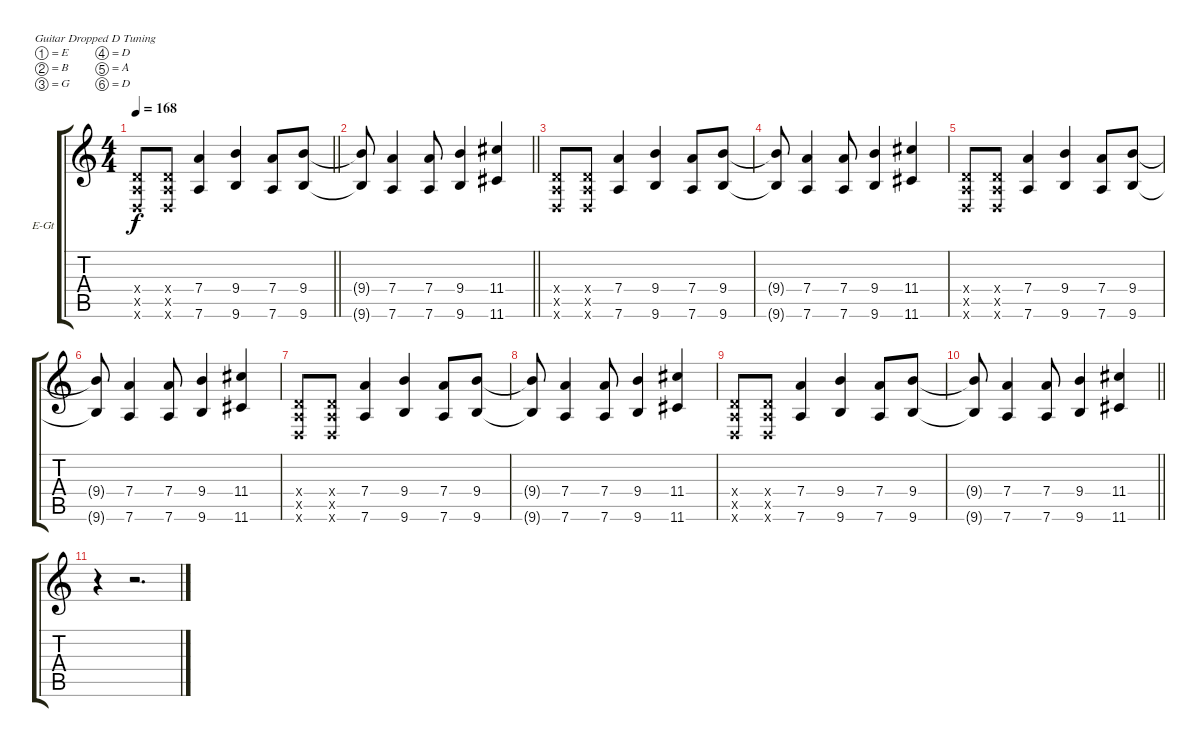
\bracketExtendMode groupsimilarinstruments
\firstSystemTrackNameOrientation horizontal
\otherSystemsTrackNameOrientation horizontal
\track ("Lead" "E-Gt") {instrument electricguitarclean}
\staff {score tabs}
\tuning (E4 B3 G3 D3 A2 D2)
\ts (4 4)
\tempo 168
\clef g2
\barLineRight lightlight
\ks c
(0.4{x} 0.5{x} 0.6{x}).8{dy f} (0.4{x} 0.5{x} 0.6{x}).8 (7.4 7.6).4 (9.4 9.6).4 (7.4 7.6).8 (9.4 9.6).8 |
\barLineRight lightlight
(9.4{t} 9.6{t}).8 (7.4 7.6).4 (7.4 7.6).8 (9.4 9.6).4 (11.4 11.6).4 |
\section ("" "")
(0.4{x} 0.5{x} 0.6{x}).8 (0.4{x} 0.5{x} 0.6{x}).8 (7.4 7.6).4 (9.4 9.6).4 (7.4 7.6).8 (9.4 9.6).8 |
(9.4{t} 9.6{t}).8 (7.4 7.6).4 (7.4 7.6).8 (9.4 9.6).4 (11.4 11.6).4 |
(0.4{x} 0.5{x} 0.6{x}).8 (0.4{x} 0.5{x} 0.6{x}).8 (7.4 7.6).4 (9.4 9.6).4 (7.4 7.6).8 (9.4 9.6).8 |
(9.4{t} 9.6{t}).8 (7.4 7.6).4 (7.4 7.6).8 (9.4 9.6).4 (11.4 11.6).4 |
(0.4{x} 0.5{x} 0.6{x}).8 (0.4{x} 0.5{x} 0.6{x}).8 (7.4 7.6).4 (9.4 9.6).4 (7.4 7.6).8 (9.4 9.6).8 |
(9.4{t} 9.6{t}).8 (7.4 7.6).4 (7.4 7.6).8 (9.4 9.6).4 (11.4 11.6).4 |
(0.4{x} 0.5{x} 0.6{x}).8 (0.4{x} 0.5{x} 0.6{x}).8 (7.4 7.6).4 (9.4 9.6).4 (7.4 7.6).8 (9.4 9.6).8 |
\barLineRight lightlight
(9.4{t} 9.6{t}).8 (7.4 7.6).4 (7.4 7.6).8 (9.4 9.6).4 (11.4 11.6).4 |
r.4 r.2{d}
